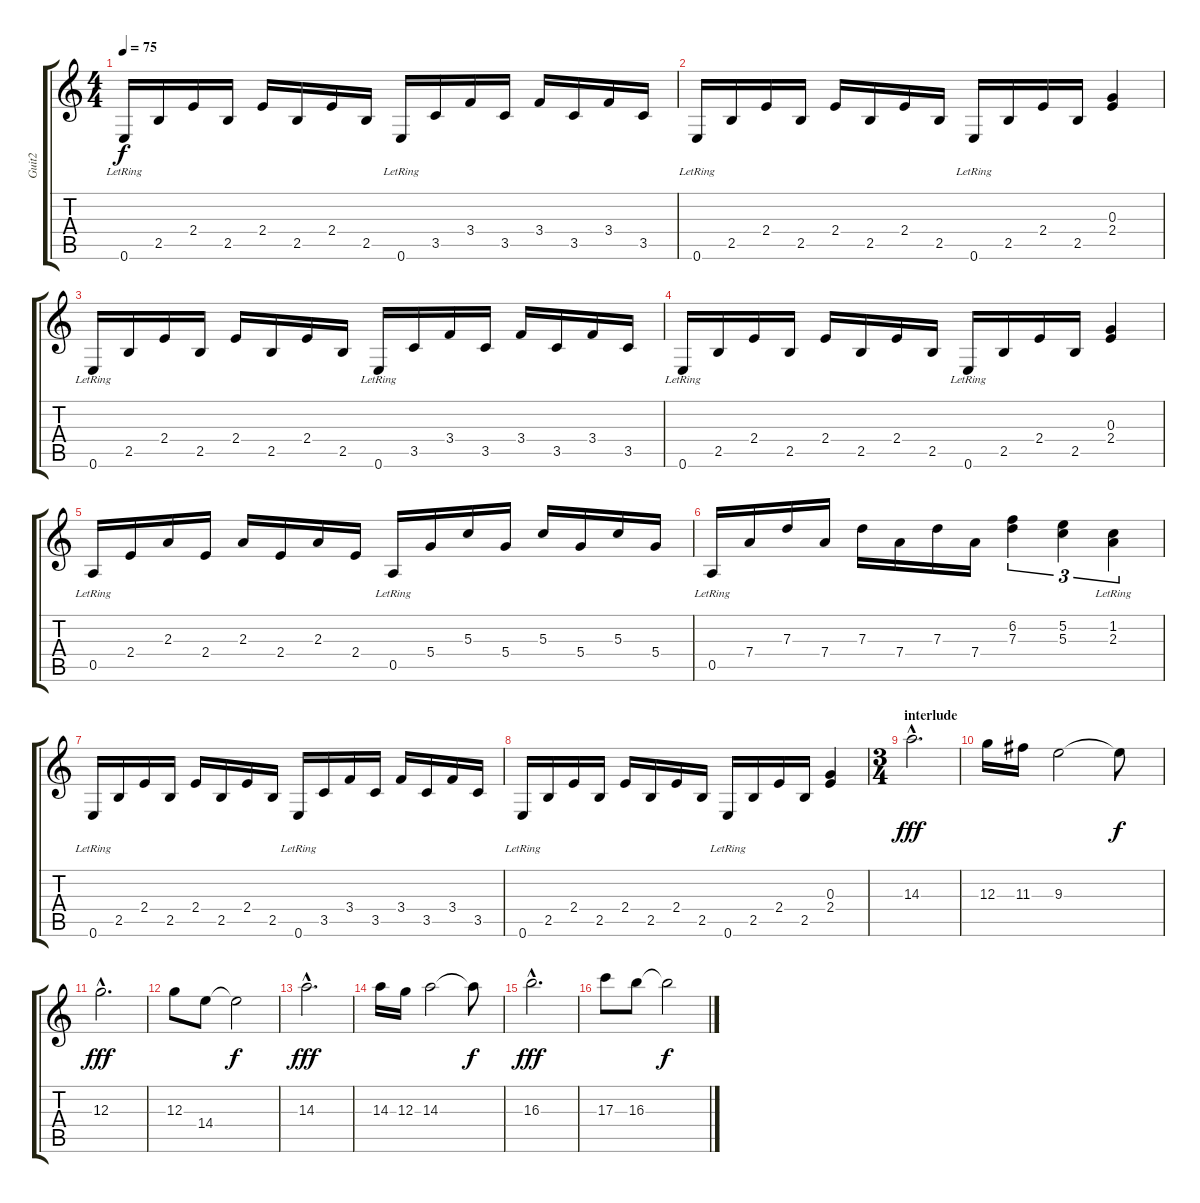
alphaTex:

\track ("Guit2" "Guit2") {instrument acousticguitarsteel}
\staff {score tabs}
\tuning (E4 B3 G3 D3 A2 E2) {hide}
\ts (4 4)
\tempo 75
\clef g2
\ks c
0.6{lr}.16{dy f instrument acousticguitarnylon} 2.5.16 2.4.16 2.5.16 2.4.16 2.5.16 2.4.16 2.5.16 0.6{lr}.16 3.5.16 3.4.16 3.5.16 3.4.16 3.5.16 3.4.16 3.5.16 |
0.6{lr}.16 2.5.16 2.4.16 2.5.16 2.4.16 2.5.16 2.4.16 2.5.16 0.6{lr}.16 2.5.16 2.4.16 2.5.16 (0.3 2.4).4 |
0.6{lr}.16 2.5.16 2.4.16 2.5.16 2.4.16 2.5.16 2.4.16 2.5.16 0.6{lr}.16 3.5.16 3.4.16 3.5.16 3.4.16 3.5.16 3.4.16 3.5.16 |
0.6{lr}.16 2.5.16 2.4.16 2.5.16 2.4.16 2.5.16 2.4.16 2.5.16 0.6{lr}.16 2.5.16 2.4.16 2.5.16 (0.3 2.4).4 |
0.5{lr}.16 2.4.16 2.3.16 2.4.16 2.3.16 2.4.16 2.3.16 2.4.16 0.5{lr}.16 5.4.16 5.3.16 5.4.16 5.3.16 5.4.16 5.3.16 5.4.16 |
0.5{lr}.16 7.4.16 7.3.16 7.4.16 7.3.16 7.4.16 7.3.16 7.4.16 (6.2 7.3).4{tu (3 2)} (5.2 5.3).4{tu (3 2)} (1.2{lr} 2.3{lr}).4{tu (3 2)} |
0.6{lr}.16 2.5.16 2.4.16 2.5.16 2.4.16 2.5.16 2.4.16 2.5.16 0.6{lr}.16 3.5.16 3.4.16 3.5.16 3.4.16 3.5.16 3.4.16 3.5.16 |
0.6{lr}.16 2.5.16 2.4.16 2.5.16 2.4.16 2.5.16 2.4.16 2.5.16 0.6{lr}.16 2.5.16 2.4.16 2.5.16 (0.3 2.4).4 |
\ts (3 4)
\section ("" "interlude")
14.3{hac}.2{d dy fff instrument acousticguitarsteel} |
12.3.16 11.3.16 9.3.2 9.3{t}.8{dy f} |
12.3{hac}.2{d dy fff} |
12.3.8 14.4.8 14.4{t}.2{dy f} |
14.3{hac}.2{d dy fff} |
14.3.16 12.3.16 14.3.2 14.3{t}.8{dy f} |
16.3{hac}.2{d dy fff} |
17.3.8 16.3.8 16.3{t}.2{dy f}
